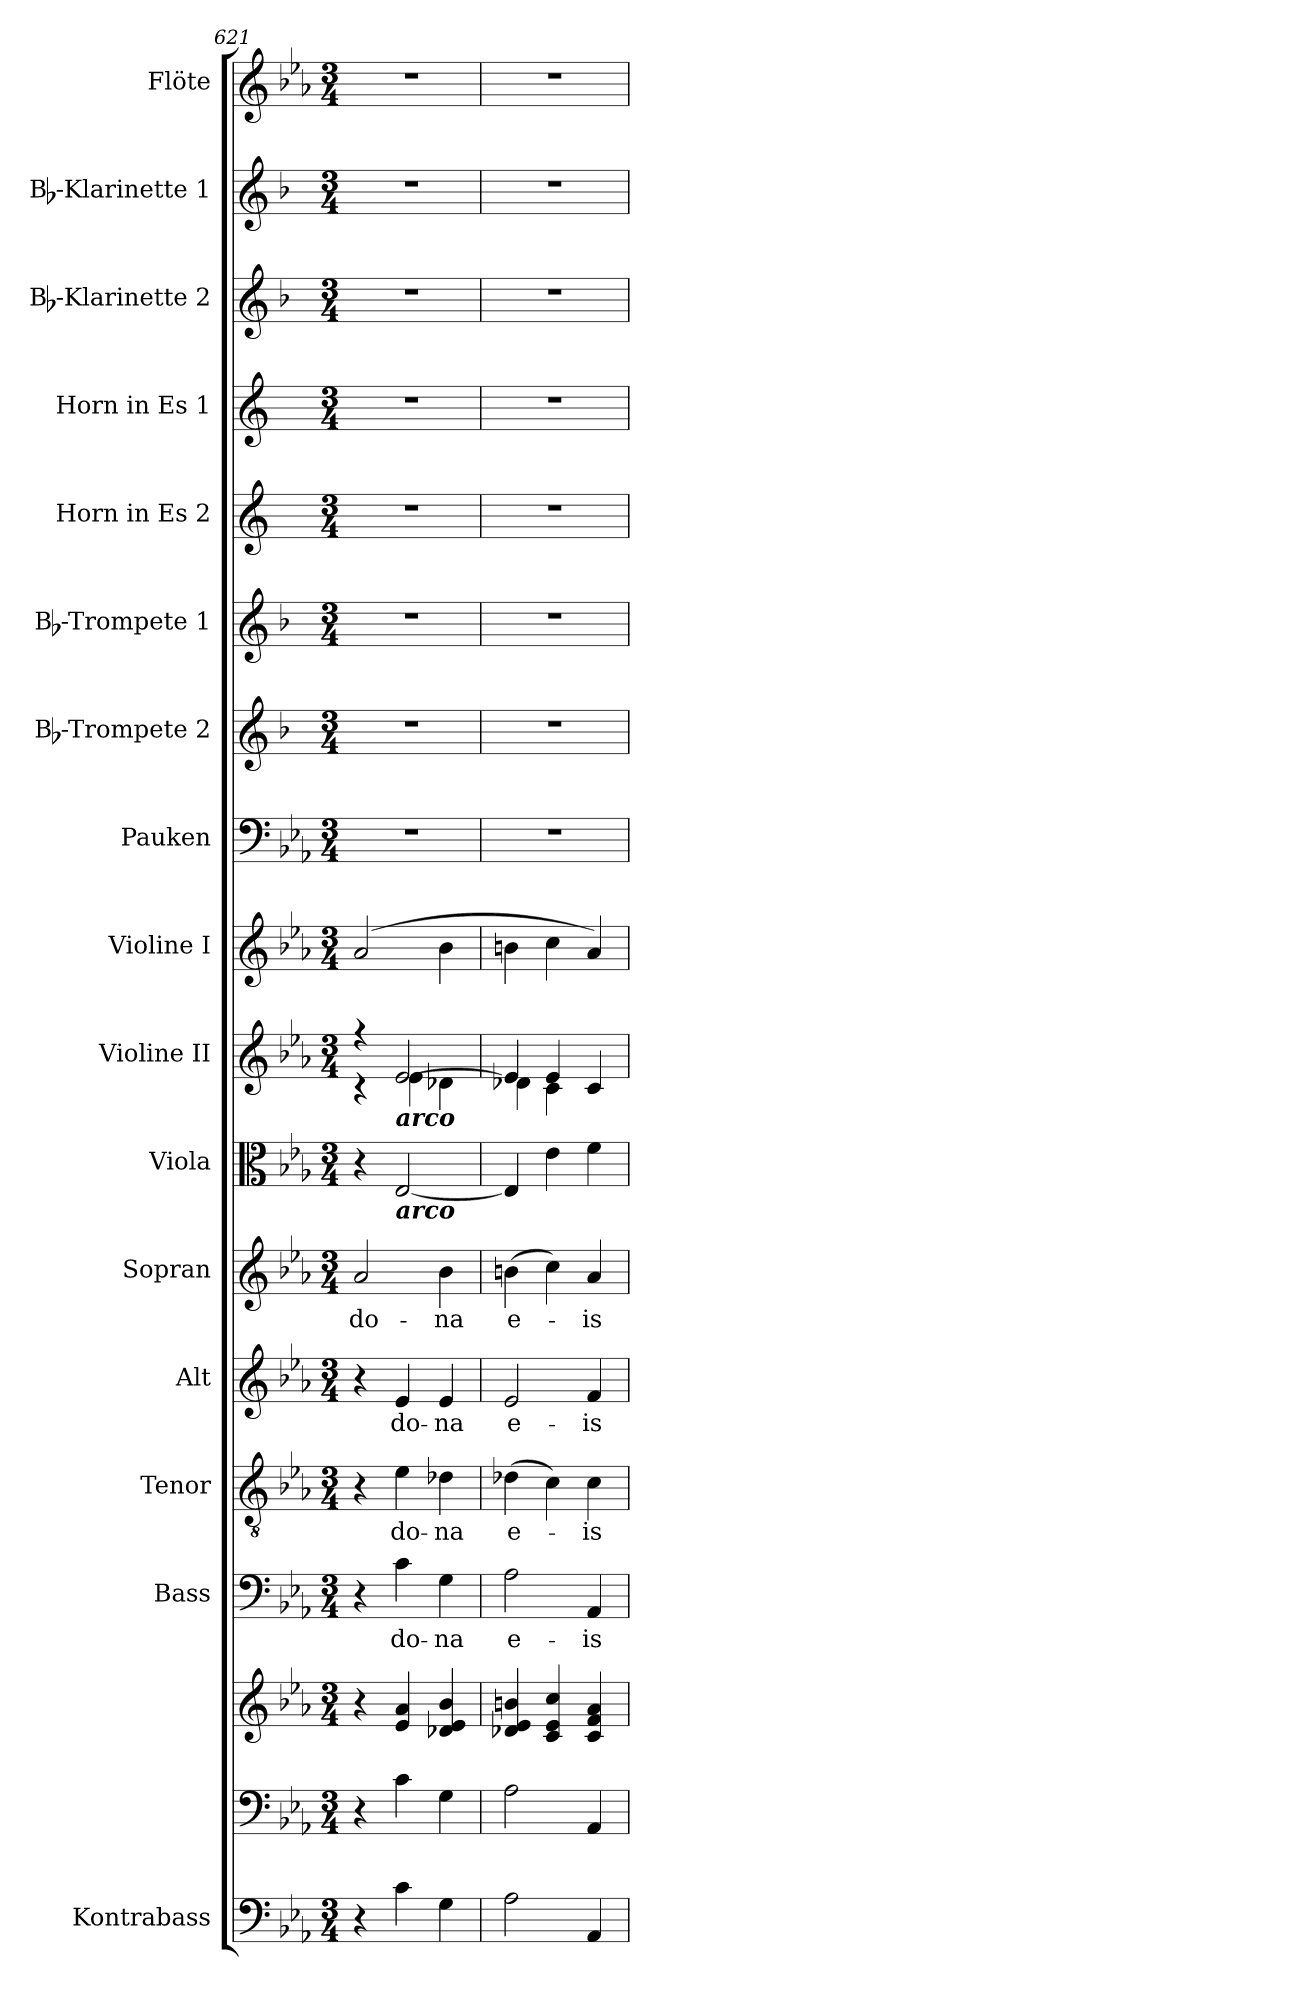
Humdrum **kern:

**kern	**kern	**kern	**kern	**text	**kern	**text	**kern	**text	**kern	**text	**kern	**kern	**kern	**kern	**kern	**kern	**kern	**kern	**kern	**kern	**kern
*part17	*part16	*part16	*part15	*part15	*part14	*part14	*part13	*part13	*part12	*part12	*part11	*part10	*part9	*part8	*part7	*part6	*part5	*part4	*part3	*part2	*part1
*staff18	*staff17	*staff16	*staff15	*staff15	*staff14	*staff14	*staff13	*staff13	*staff12	*staff12	*staff11	*staff10	*staff9	*staff8	*staff7	*staff6	*staff5	*staff4	*staff3	*staff2	*staff1
*I"Kontrabass	*	*	*I"Bass	*	*I"Tenor	*	*I"Alt	*	*I"Sopran	*	*I"Viola	*I"Violine II	*I"Violine I	*I"Pauken	*I"Bb-Trompete 2	*I"Bb-Trompete 1	*I"Horn in Es 2	*I"Horn in Es 1	*I"Bb-Klarinette 2	*I"Bb-Klarinette 1	*I"Flöte
*I'Kb.	*	*	*I'B.	*	*I'T.	*	*I'A.	*	*I'S.	*	*I'Vla.	*I'Vl. II	*I'Vl. I	*I'Pk.	*I'Bb Trp. 2	*I'Bb Trp. 1	*	*	*I'Bb Kl. 2	*I'Bb Kl. 1	*I'Fl.
*clefF4	*clefF4	*clefG2	*clefF4	*	*clefGv2	*	*clefG2	*	*clefG2	*	*clefC3	*clefG2	*clefG2	*clefF4	*clefG2	*clefG2	*clefG2	*clefG2	*clefG2	*clefG2	*clefG2
*ITrd7c12	*	*	*	*	*	*	*	*	*	*	*	*	*	*	*ITrd1c2	*ITrd1c2	*ITrd5c9	*ITrd5c9	*ITrd1c2	*ITrd1c2	*
*k[b-e-a-]	*k[b-e-a-]	*k[b-e-a-]	*k[b-e-a-]	*	*k[b-e-a-]	*	*k[b-e-a-]	*	*k[b-e-a-]	*	*k[b-e-a-]	*k[b-e-a-]	*k[b-e-a-]	*k[b-e-a-]	*k[b-e-a-]	*k[b-e-a-]	*k[b-e-a-]	*k[b-e-a-]	*k[b-e-a-]	*k[b-e-a-]	*k[b-e-a-]
*E-:	*E-:	*E-:	*E-:	*	*E-:	*	*E-:	*	*E-:	*	*E-:	*E-:	*E-:	*E-:	*E-:	*E-:	*E-:	*E-:	*E-:	*E-:	*E-:
*M3/4	*M3/4	*M3/4	*M3/4	*	*M3/4	*	*M3/4	*	*M3/4	*	*M3/4	*M3/4	*M3/4	*M3/4	*M3/4	*M3/4	*M3/4	*M3/4	*M3/4	*M3/4	*M3/4
=621	=621	=621	=621	=621	=621	=621	=621	=621	=621	=621	=621	=621	=621	=621	=621	=621	=621	=621	=621	=621	=621
!	!	!	!	!	!	!	!	!	!	!LO:LY:b	!	!	!	!	!	!	!	!	!	!	!
*	*	*	*	*	*	*	*	*	*	*	*	*^	*	*	*	*	*	*	*	*	*
4r	4r	4r	4r	.	4r	.	4r	.	2a-/	do-	4r	4r	4r	(2a-/	2.r	2.r	2.r	2.r	2.r	2.r	2.r	2.r
!	!	!	!	!	!	!	!	!	!	!	!	!LO:TX:b:Bi:t=arco	!	!	!	!	!	!	!	!	!	!
!	!	!	!	!	!	!	!	!	!	!	!LO:TX:b:Bi:t=arco	!	!	!	!	!	!	!	!	!	!	!
!	!	!	!	!LO:LY:b	!	!LO:LY:b	!	!LO:LY:b	!	!	!	!	!	!	!	!	!	!	!	!	!	!
4C\	4c\	4e-/ 4a-/	4c\	do-	4e-\	do-	4e-/	do-	.	.	[2E-/	[>2e-/	4e-\	.	.	.	.	.	.	.	.	.
!	!	!	!	!LO:LY:b	!	!LO:LY:b	!	!LO:LY:b	!	!LO:LY:b	!	!	!	!	!	!	!	!	!	!	!	!
4GG\	4G\	4d-X/ 4e-/ 4b-/	4G\	-na	4d-X\	-na	4e-/	-na	4b-\	-na	.	.	4d-X\	4b-\	.	.	.	.	.	.	.	.
=622	=622	=622	=622	=622	=622	=622	=622	=622	=622	=622	=622	=622	=622	=622	=622	=622	=622	=622	=622	=622	=622	=622
!	!	!	!	!LO:LY:b	!	!LO:LY:b	!	!LO:LY:b	!	!LO:LY:b	!	!	!	!	!	!	!	!	!	!	!	!
2AA-\	2A-\	4d-X/ 4e-/ 4bn/	2A-\	e-	(>4d-X\	e-	2e-/	e-	(>4bn\	e-	4E-/]	4e-/]	4d-X\	4bn\	2.r	2.r	2.r	2.r	2.r	2.r	2.r	2.r
.	.	4c/ 4e-/ 4cc/	.	.	4c\)	.	.	.	4cc\)	.	4e-\	4e-/	4c\	4cc\	.	.	.	.	.	.	.	.
!	!	!	!	!LO:LY:b	!	!LO:LY:b	!	!LO:LY:b	!	!LO:LY:b	!	!	!	!	!	!	!	!	!	!	!	!
4AAA-/	4AA-/	4c/ 4f/ 4a-/	4AA-/	-is	4c\	-is	4f/	-is	4a-/	-is	4f\	4c/	4ryy	4a-/)	.	.	.	.	.	.	.	.
*	*	*	*	*	*	*	*	*	*	*	*	*v	*v	*	*	*	*	*	*	*	*	*
=	=	=	=	=	=	=	=	=	=	=	=	=	=	=	=	=	=	=	=	=	=
*-	*-	*-	*-	*-	*-	*-	*-	*-	*-	*-	*-	*-	*-	*-	*-	*-	*-	*-	*-	*-	*-
